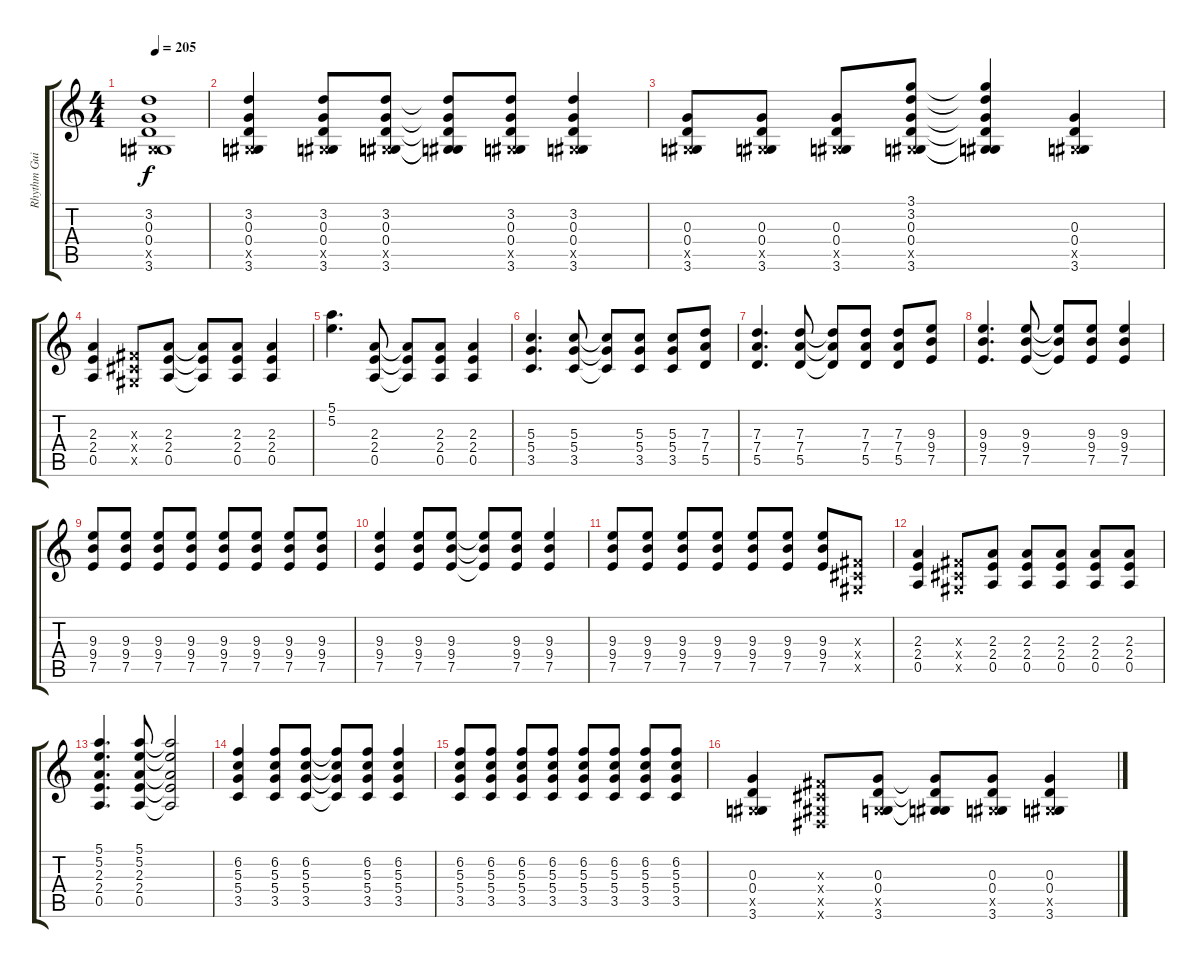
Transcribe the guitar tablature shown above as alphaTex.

\track ("Rhythm Guitar" "Rhythm Gui") {instrument electricguitarjazz}
\staff {score tabs}
\tuning (E4 B3 G3 D3 A2 E2) {hide}
\ts (4 4)
\tempo 205
\clef g2
\ks c
(3.2 0.3 0.4 -1.5{x} 3.6).1{dy f} |
(3.2 0.3 0.4 -1.5{x} 3.6).4 (3.2 0.3 0.4 -1.5{x} 3.6).8 (3.2 0.3 0.4 -1.5{x} 3.6).8 (3.2{t} 0.3{t} 0.4{t} -1.5{t} 3.6{t}).8 (3.2 0.3 0.4 -1.5{x} 3.6).8 (3.2 0.3 0.4 -1.5{x} 3.6).4 |
(0.3 0.4 -1.5{x} 3.6).8 (0.3 0.4 -1.5{x} 3.6).8 (0.3 0.4 -1.5{x} 3.6).8 (3.1 3.2 0.3 0.4 -1.5{x} 3.6).8 (3.1{t} 3.2{t} 0.3{t} 0.4{t} -1.5{t} 3.6{t}).4 (0.3 0.4 -1.5{x} 3.6).4 |
(2.3 2.4 0.5).4 (-1.3{x} -1.4{x} -1.5{x}).8 (2.3 2.4 0.5).8 (2.3{t} 2.4{t} 0.5{t}).8 (2.3 2.4 0.5).8 (2.3 2.4 0.5).4 |
(5.1 5.2).4{d} (2.3 2.4 0.5).8 (2.3{t} 2.4{t} 0.5{t}).8 (2.3 2.4 0.5).8 (2.3 2.4 0.5).4 |
(5.3 5.4 3.5).4{d} (5.3 5.4 3.5).8 (5.3{t} 5.4{t} 3.5{t}).8 (5.3 5.4 3.5).8 (5.3 5.4 3.5).8 (7.3 7.4 5.5).8 |
(7.3 7.4 5.5).4{d} (7.3 7.4 5.5).8 (7.3{t} 7.4{t} 5.5{t}).8 (7.3 7.4 5.5).8 (7.3 7.4 5.5).8 (9.3 9.4 7.5).8 |
(9.3 9.4 7.5).4{d} (9.3 9.4 7.5).8 (9.3{t} 9.4{t} 7.5{t}).8 (9.3 9.4 7.5).8 (9.3 9.4 7.5).4 |
(9.3 9.4 7.5).8 (9.3 9.4 7.5).8 (9.3 9.4 7.5).8 (9.3 9.4 7.5).8 (9.3 9.4 7.5).8 (9.3 9.4 7.5).8 (9.3 9.4 7.5).8 (9.3 9.4 7.5).8 |
(9.3 9.4 7.5).4 (9.3 9.4 7.5).8 (9.3 9.4 7.5).8 (9.3{t} 9.4{t} 7.5{t}).8 (9.3 9.4 7.5).8 (9.3 9.4 7.5).4 |
(9.3 9.4 7.5).8 (9.3 9.4 7.5).8 (9.3 9.4 7.5).8 (9.3 9.4 7.5).8 (9.3 9.4 7.5).8 (9.3 9.4 7.5).8 (9.3 9.4 7.5).8 (-1.3{x} -1.4{x} -1.5{x}).8 |
(2.3 2.4 0.5).4 (-1.3{x} -1.4{x} -1.5{x}).8 (2.3 2.4 0.5).8 (2.3 2.4 0.5).8 (2.3 2.4 0.5).8 (2.3 2.4 0.5).8 (2.3 2.4 0.5).8 |
(5.1 5.2 2.3 2.4 0.5).4{d} (5.1 5.2 2.3 2.4 0.5).8 (5.1{t} 5.2{t} 2.3{t} 2.4{t} 0.5{t}).2 |
(6.2 5.3 5.4 3.5).4 (6.2 5.3 5.4 3.5).8 (6.2 5.3 5.4 3.5).8 (6.2{t} 5.3{t} 5.4{t} 3.5{t}).8 (6.2 5.3 5.4 3.5).8 (6.2 5.3 5.4 3.5).4 |
(6.2 5.3 5.4 3.5).8 (6.2 5.3 5.4 3.5).8 (6.2 5.3 5.4 3.5).8 (6.2 5.3 5.4 3.5).8 (6.2 5.3 5.4 3.5).8 (6.2 5.3 5.4 3.5).8 (6.2 5.3 5.4 3.5).8 (6.2 5.3 5.4 3.5).8 |
(0.3 0.4 -1.5{x} 3.6).4 (-1.3{x} -1.4{x} -1.5{x} -1.6{x}).8 (0.3 0.4 -1.5{x} 3.6).8 (0.3{t} 0.4{t} -1.5{t} 3.6{t}).8 (0.3 0.4 -1.5{x} 3.6).8 (0.3 0.4 -1.5{x} 3.6).4
